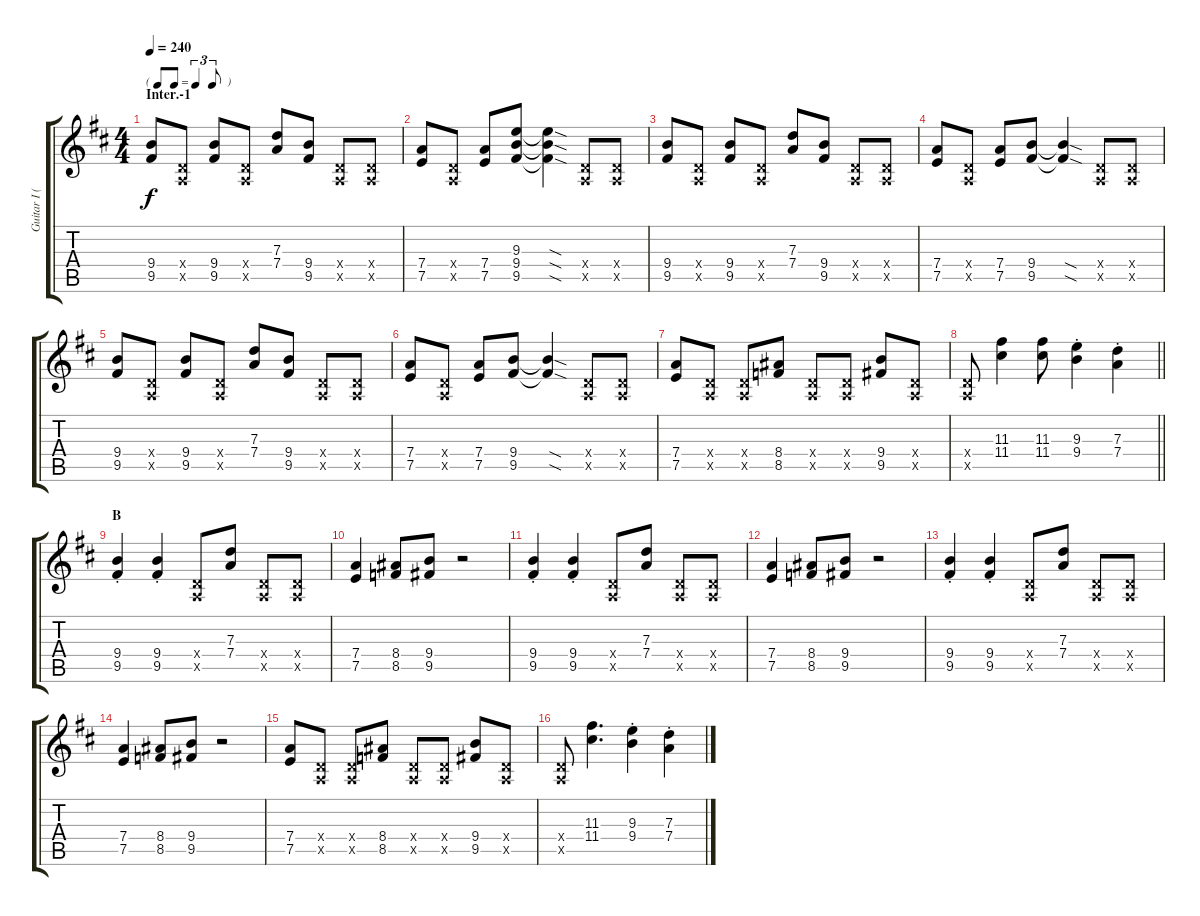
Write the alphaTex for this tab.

\track ("Guitar I (Hirasawa Yui)" "Guitar I (") {instrument overdrivenguitar}
\staff {score tabs}
\tuning (E4 B3 G3 D3 A2 E2) {hide}
\ts (4 4)
\tf triplet8th
\section ("" "Inter.-1")
\tempo 240
\clef g2
\ks d
(9.4 9.5).8{dy f} (0.4{x} 0.5{x}).8 (9.4 9.5).8 (0.4{x} 0.5{x}).8 (7.3 7.4).8 (9.4 9.5).8 (0.4{x} 0.5{x}).8 (0.4{x} 0.5{x}).8 |
(7.4 7.5).8 (0.4{x} 0.5{x}).8 (7.4 7.5).8 (9.3 9.4 9.5).8 (9.3{sod t} 9.4{sod t} 9.5{sod t}).4 (0.4{x} 0.5{x}).8 (0.4{x} 0.5{x}).8 |
(9.4 9.5).8 (0.4{x} 0.5{x}).8 (9.4 9.5).8 (0.4{x} 0.5{x}).8 (7.3 7.4).8 (9.4 9.5).8 (0.4{x} 0.5{x}).8 (0.4{x} 0.5{x}).8 |
(7.4 7.5).8 (0.4{x} 0.5{x}).8 (7.4 7.5).8 (9.4 9.5).8 (9.4{sod t} 9.5{sod t}).4 (0.4{x} 0.5{x}).8 (0.4{x} 0.5{x}).8 |
(9.4 9.5).8 (0.4{x} 0.5{x}).8 (9.4 9.5).8 (0.4{x} 0.5{x}).8 (7.3 7.4).8 (9.4 9.5).8 (0.4{x} 0.5{x}).8 (0.4{x} 0.5{x}).8 |
(7.4 7.5).8 (0.4{x} 0.5{x}).8 (7.4 7.5).8 (9.4 9.5).8 (9.4{sod t} 9.5{sod t}).4 (0.4{x} 0.5{x}).8 (0.4{x} 0.5{x}).8 |
(7.4 7.5).8 (0.4{x} 0.5{x}).8 (0.4{x} 0.5{x}).8 (8.4 8.5).8 (0.4{x} 0.5{x}).8 (0.4{x} 0.5{x}).8 (9.4 9.5).8 (0.4{x} 0.5{x}).8 |
\barLineRight lightlight
(0.4{x} 0.5{x}).8 (11.3 11.4).4 (11.3 11.4).8 (9.3{st} 9.4).4 (7.3{st} 7.4).4 |
\section ("" "B")
(9.4{st} 9.5{st}).4 (9.4{st} 9.5{st}).4 (0.4{x} 0.5{x}).8 (7.3 7.4).8 (0.4{x} 0.5{x}).8 (0.4{x} 0.5{x}).8 |
(7.4 7.5).4 (8.4 8.5).8 (9.4 9.5).8 r.2 |
(9.4{st} 9.5{st}).4 (9.4{st} 9.5{st}).4 (0.4{x} 0.5{x}).8 (7.3 7.4).8 (0.4{x} 0.5{x}).8 (0.4{x} 0.5{x}).8 |
(7.4 7.5).4 (8.4 8.5).8 (9.4 9.5).8 r.2 |
(9.4{st} 9.5{st}).4 (9.4{st} 9.5{st}).4 (0.4{x} 0.5{x}).8 (7.3 7.4).8 (0.4{x} 0.5{x}).8 (0.4{x} 0.5{x}).8 |
(7.4 7.5).4 (8.4 8.5).8 (9.4 9.5).8 r.2 |
(7.4 7.5).8 (0.4{x} 0.5{x}).8 (0.4{x} 0.5{x}).8 (8.4 8.5).8 (0.4{x} 0.5{x}).8 (0.4{x} 0.5{x}).8 (9.4 9.5).8 (0.4{x} 0.5{x}).8 |
(0.4{x} 0.5{x}).8 (11.3 11.4).4{d} (9.3{st} 9.4{st}).4 (7.3{st} 7.4{st}).4
